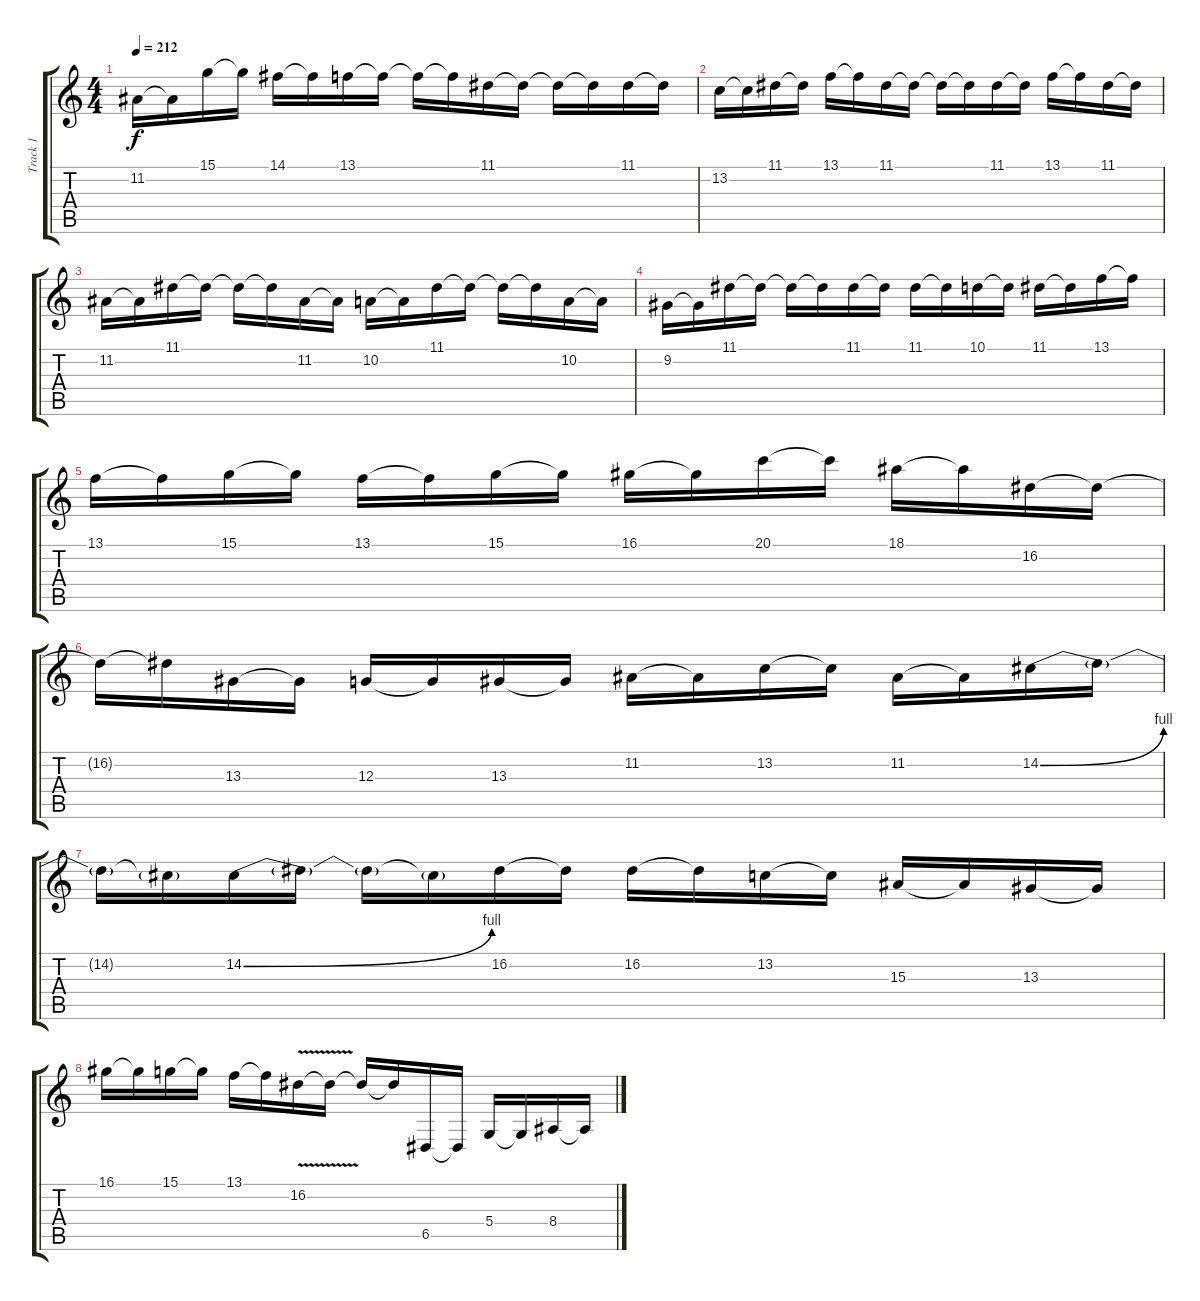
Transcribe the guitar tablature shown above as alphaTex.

\track ("Track 1" "Track 1") {instrument lead5charang}
\staff {score tabs}
\tuning (E4 B3 G3 D3 A2 E2) {hide}
\ts (4 4)
\tempo 212
\clef g2
\ks c
11.2.16{dy f} 11.2{t}.16 15.1.16 15.1{t}.16 14.1.16 14.1{t}.16 13.1.16 13.1{t}.16 13.1{t}.16 13.1{t}.16 11.1.16 11.1{t}.16 11.1{t}.16 11.1{t}.16 11.1.16 11.1{t}.16 |
13.2.16 13.2{t}.16 11.1.16 11.1{t}.16 13.1.16 13.1{t}.16 11.1.16 11.1{t}.16 11.1{t}.16 11.1{t}.16 11.1.16 11.1{t}.16 13.1.16 13.1{t}.16 11.1.16 11.1{t}.16 |
11.2.16 11.2{t}.16 11.1.16 11.1{t}.16 11.1{t}.16 11.1{t}.16 11.2.16 11.2{t}.16 10.2.16 10.2{t}.16 11.1.16 11.1{t}.16 11.1{t}.16 11.1{t}.16 10.2.16 10.2{t}.16 |
9.2.16 9.2{t}.16 11.1.16 11.1{t}.16 11.1{t}.16 11.1{t}.16 11.1.16 11.1{t}.16 11.1.16 11.1{t}.16 10.1.16 10.1{t}.16 11.1.16 11.1{t}.16 13.1.16 13.1{t}.16 |
13.1.16 13.1{t}.16 15.1.16 15.1{t}.16 13.1.16 13.1{t}.16 15.1.16 15.1{t}.16 16.1.16 16.1{t}.16 20.1.16 20.1{t}.16 18.1.16 18.1{t}.16 16.2.16 16.2{t}.16 |
16.2{t}.16 16.2{t}.16 13.3.16 13.3{t}.16 12.3.16 12.3{t}.16 13.3.16 13.3{t}.16 11.2.16 11.2{t}.16 13.2.16 13.2{t}.16 11.2.16 11.2{t}.16 14.2{be (bend 0 0 60 4)}.16 14.2{t}.16 |
14.2{t}.16 14.2{t}.16 14.2{be (bend 0 0 60 4)}.16 14.2{t}.16 14.2{t}.16 14.2{t}.16 16.2.16 16.2{t}.16 16.2.16 16.2{t}.16 13.2.16 13.2{t}.16 15.3.16 15.3{t}.16 13.3.16 13.3{t}.16 |
16.1.16 16.1{t}.16 15.1.16 15.1{t}.16 13.1.16 13.1{t}.16 16.2{v}.16 16.2{t}.16 16.2{t}.16 16.2{t}.16 6.5.16 6.5{t}.16 5.4.16 5.4{t}.16 8.4.16 8.4{t}.16
